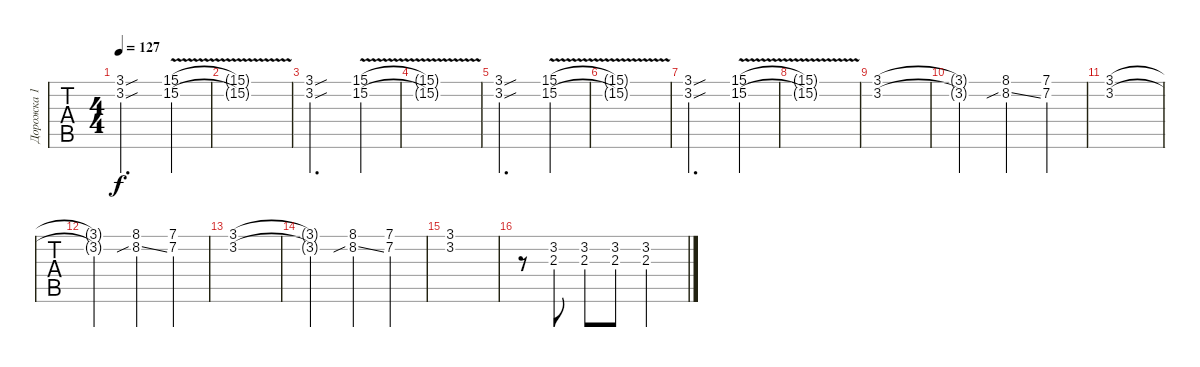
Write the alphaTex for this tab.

\track ("Дорожка 1" "Дорожка 1") {instrument overdrivenguitar}
\staff {tabs}
\tuning (E4 B3 G3 D3 A2 E2) {hide}
\ts (4 4)
\tempo 127
\clef g2
\ks c
(3.1{sou} 3.2{sou}).2{d dy f} (15.1{v} 15.2{v}).4 |
(15.1{t} 15.2{t}).1 |
(3.1{sou} 3.2{sou}).2{d} (15.1{v} 15.2{v}).4 |
(15.1{t} 15.2{t}).1 |
(3.1{sou} 3.2{sou}).2{d} (15.1{v} 15.2{v}).4 |
(15.1{t} 15.2{t}).1 |
(3.1{sou} 3.2{sou}).2{d} (15.1{v} 15.2{v}).4 |
(15.1{t} 15.2{t}).1 |
(3.1 3.2).1 |
(3.1{t} 3.2{t}).2 (8.1 8.2{sib ss}).4 (7.1 7.2).4 |
(3.1 3.2).1 |
(3.1{t} 3.2{t}).2 (8.1 8.2{sib ss}).4 (7.1 7.2).4 |
(3.1 3.2).1 |
(3.1{t} 3.2{t}).2 (8.1 8.2{sib ss}).4 (7.1 7.2).4 |
(3.1 3.2).1 |
r.8 (3.2 2.3).8 (3.2 2.3).8 (3.2 2.3).8 (3.2 2.3).2
